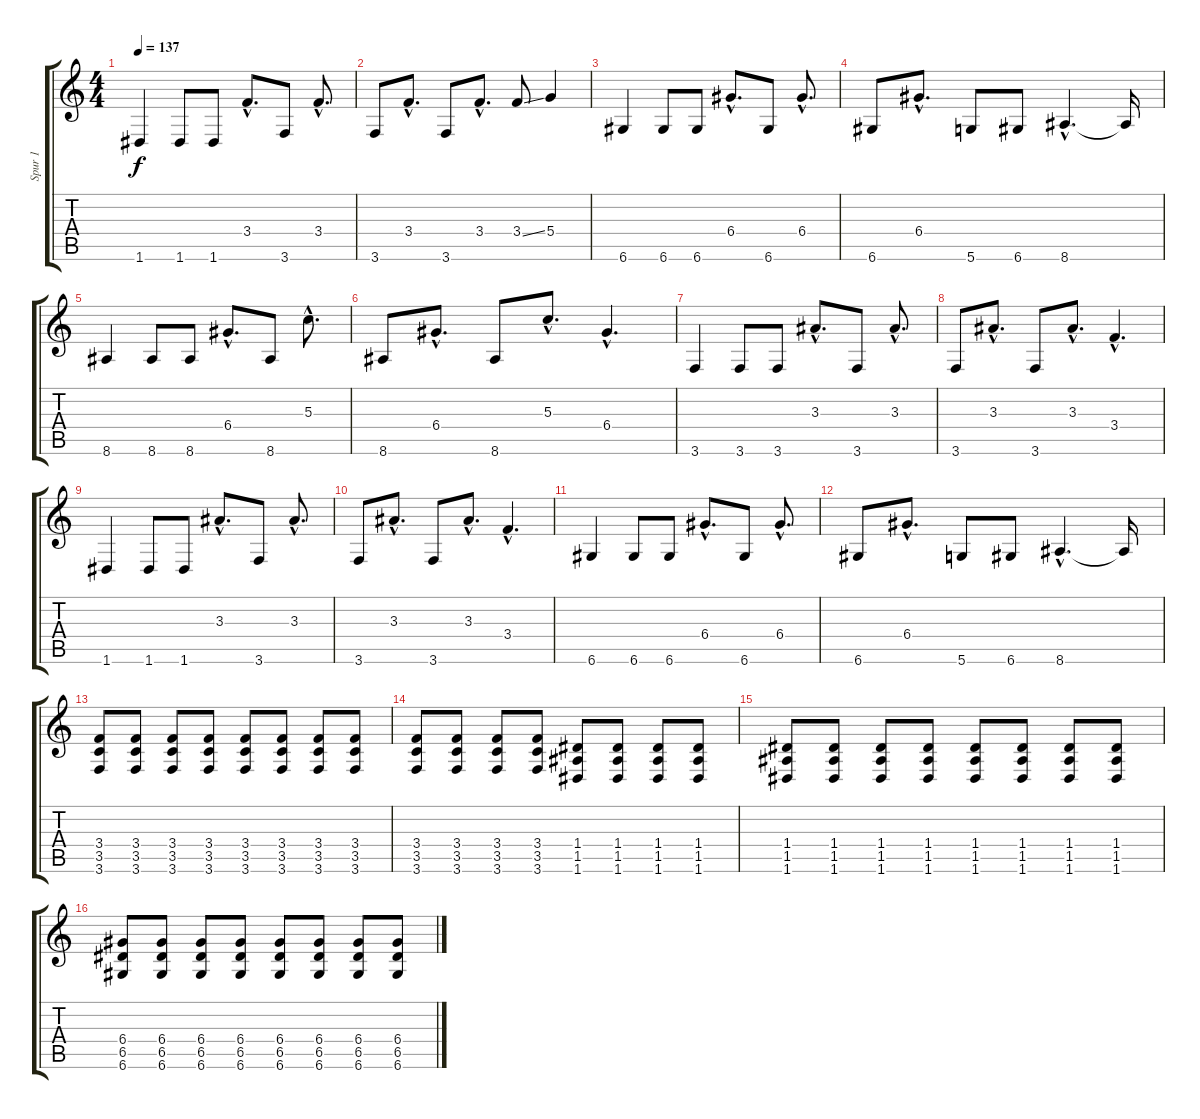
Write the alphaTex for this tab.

\track ("Spur 1" "Spur 1") {instrument electricguitarclean}
\staff {score tabs}
\tuning (E4 B3 G3 D3 A2 D2) {hide}
\ts (4 4)
\tempo 137
\clef g2
\ks c
1.6.4{dy f} 1.6.8 1.6.8 3.4{hac}.8{d} 3.6.8 3.4{hac}.8{d} |
3.6.8 3.4{hac}.8{d} 3.6.8 3.4{hac}.8{d} 3.4{ss}.8 5.4.4 |
6.6.4 6.6.8 6.6.8 6.4{hac}.8{d} 6.6.8 6.4{hac}.8{d} |
6.6.8 6.4{hac}.8{d} 5.6.8 6.6.8 8.6{hac}.4{d} 8.6{t}.16 |
8.6.4 8.6.8 8.6.8 6.4{hac}.8{d} 8.6.8 5.3{hac}.8{d} |
8.6.8 6.4{hac}.8{d} 8.6.8 5.3{hac}.8{d} 6.4{hac}.4{d} |
3.6.4 3.6.8 3.6.8 3.3{hac}.8{d} 3.6.8 3.3{hac}.8{d} |
3.6.8 3.3{hac}.8{d} 3.6.8 3.3{hac}.8{d} 3.4{hac}.4{d} |
1.6.4 1.6.8 1.6.8 3.3{hac}.8{d} 3.6.8 3.3{hac}.8{d} |
3.6.8 3.3{hac}.8{d} 3.6.8 3.3{hac}.8{d} 3.4{hac}.4{d} |
6.6.4 6.6.8 6.6.8 6.4{hac}.8{d} 6.6.8 6.4{hac}.8{d} |
6.6.8 6.4{hac}.8{d} 5.6.8 6.6.8 8.6{hac}.4{d} 8.6{t}.16 |
(3.4 3.5 3.6).8{instrument distortionguitar} (3.4 3.5 3.6).8 (3.4 3.5 3.6).8 (3.4 3.5 3.6).8 (3.4 3.5 3.6).8 (3.4 3.5 3.6).8 (3.4 3.5 3.6).8 (3.4 3.5 3.6).8 |
(3.4 3.5 3.6).8 (3.4 3.5 3.6).8 (3.4 3.5 3.6).8 (3.4 3.5 3.6).8 (1.4 1.5 1.6).8 (1.4 1.5 1.6).8 (1.4 1.5 1.6).8 (1.4 1.5 1.6).8 |
(1.4 1.5 1.6).8 (1.4 1.5 1.6).8 (1.4 1.5 1.6).8 (1.4 1.5 1.6).8 (1.4 1.5 1.6).8 (1.4 1.5 1.6).8 (1.4 1.5 1.6).8 (1.4 1.5 1.6).8 |
(6.4 6.5 6.6).8 (6.4 6.5 6.6).8 (6.4 6.5 6.6).8 (6.4 6.5 6.6).8 (6.4 6.5 6.6).8 (6.4 6.5 6.6).8 (6.4 6.5 6.6).8 (6.4 6.5 6.6).8
